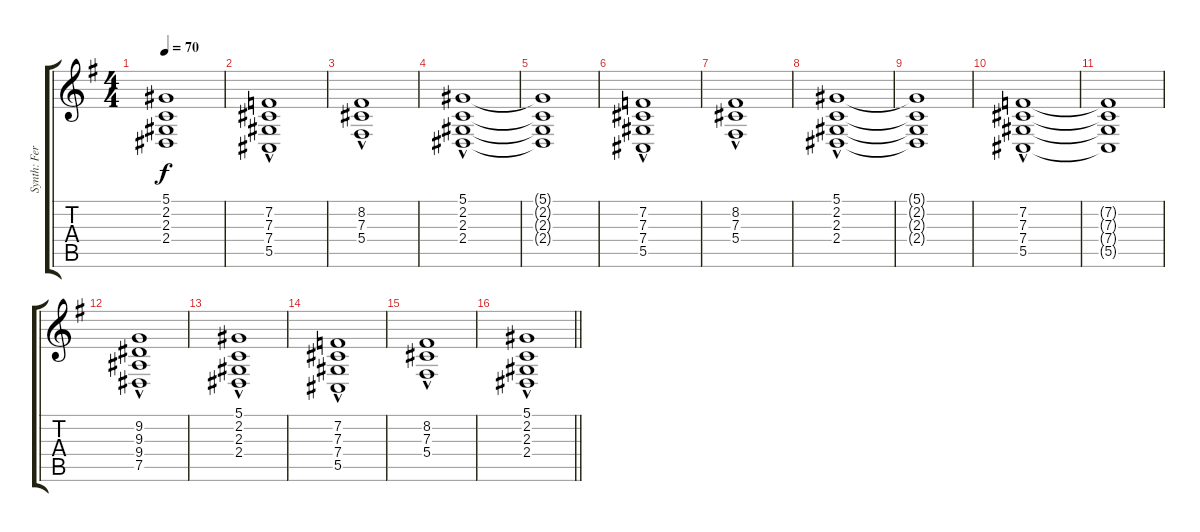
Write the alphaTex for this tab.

\track ("Synth: Ferdy" "Synth: Fer") {instrument synthstrings1}
\staff {score tabs}
\tuning (Eb4 Bb3 Gb3 Db3 Ab2 Eb2) {hide}
\ts (4 4)
\tempo 70
\clef g2
\ks g
(5.1{t} 2.2{t} 2.3{t} 2.4{t}).1{dy f} |
(7.2{hac} 7.3{hac} 7.4{hac} 5.5{hac}).1 |
(8.2{hac} 7.3{hac} 5.4{hac}).1 |
(5.1{hac} 2.2{hac} 2.3{hac} 2.4{hac}).1 |
(5.1{t} 2.2{t} 2.3{t} 2.4{t}).1 |
(7.2{hac} 7.3{hac} 7.4{hac} 5.5{hac}).1 |
(8.2{hac} 7.3{hac} 5.4{hac}).1 |
(5.1{hac} 2.2{hac} 2.3{hac} 2.4{hac}).1 |
(5.1{t} 2.2{t} 2.3{t} 2.4{t}).1 |
(7.2{hac} 7.3{hac} 7.4{hac} 5.5{hac}).1 |
(7.2{t} 7.3{t} 7.4{t} 5.5{t}).1 |
(9.2{hac} 9.3{hac} 9.4{hac} 7.5{hac}).1 |
(5.1{hac} 2.2{hac} 2.3{hac} 2.4{hac}).1 |
(7.2{hac} 7.3{hac} 7.4{hac} 5.5{hac}).1 |
(8.2{hac} 7.3{hac} 5.4{hac}).1 |
\barLineRight lightlight
(5.1{hac} 2.2{hac} 2.3{hac} 2.4{hac}).1
